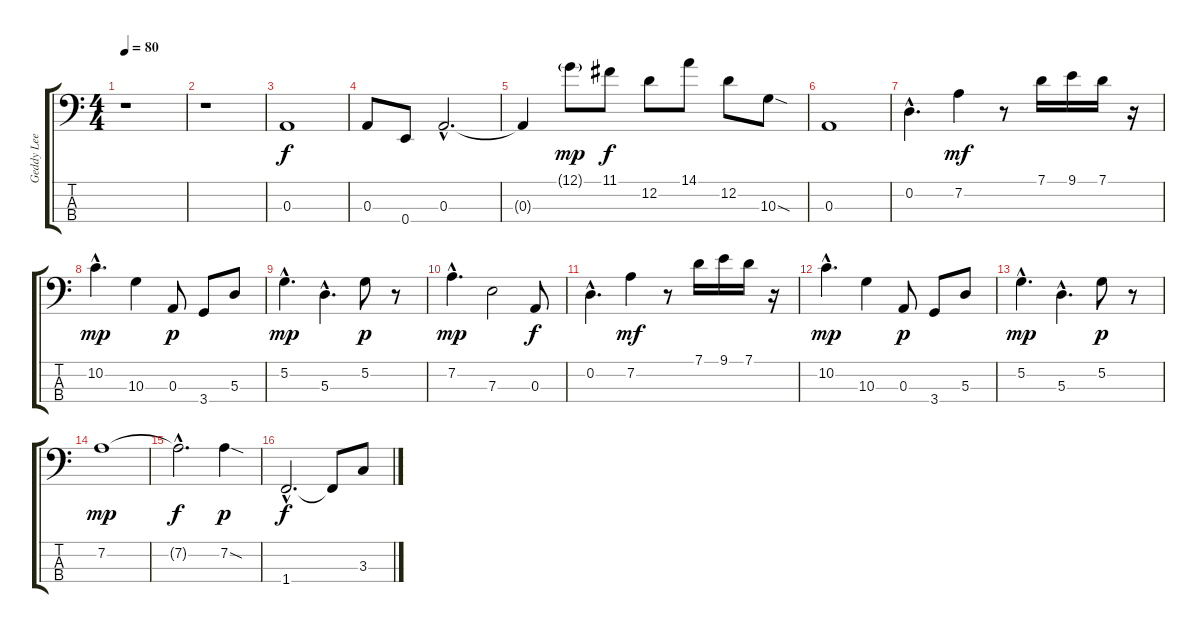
\track ("Geddy Lee" "Geddy Lee") {instrument electricbassfinger}
\staff {score tabs}
\tuning (G2 D2 A1 E1) {hide}
\ts (4 4)
\tempo 80
\clef f4
\ks c
r.1{dy f} |
r.1 |
0.3.1 |
0.3.8 0.4.8 0.3{hac}.2{d} |
0.3{t}.4 12.1{g}.8{dy mp} 11.1.8{dy f} 12.2.8 14.1.8 12.2.8 10.3{sod}.8 |
0.3.1 |
0.2{hac}.4{d} 7.2.4{dy mf} r.8 7.1.16 9.1.16 7.1.16 r.16 |
10.2{hac}.4{d dy mp} 10.3.4 0.3.8{dy p} 3.4.8 5.3.8 |
5.2{hac}.4{d dy mp} 5.3{hac}.4{d} 5.2.8{dy p} r.8 |
7.2{hac}.4{d dy mp} 7.3.2 0.3.8{dy f} |
0.2{hac}.4{d} 7.2.4{dy mf} r.8 7.1.16 9.1.16 7.1.16 r.16 |
10.2{hac}.4{d dy mp} 10.3.4 0.3.8{dy p} 3.4.8 5.3.8 |
5.2{hac}.4{d dy mp} 5.3{hac}.4{d} 5.2.8{dy p} r.8 |
7.2.1{dy mp} |
7.2{hac t}.2{d dy f} 7.2{sod}.4{dy p} |
1.4{hac}.2{d dy f} 1.4{t}.8 3.3.8
